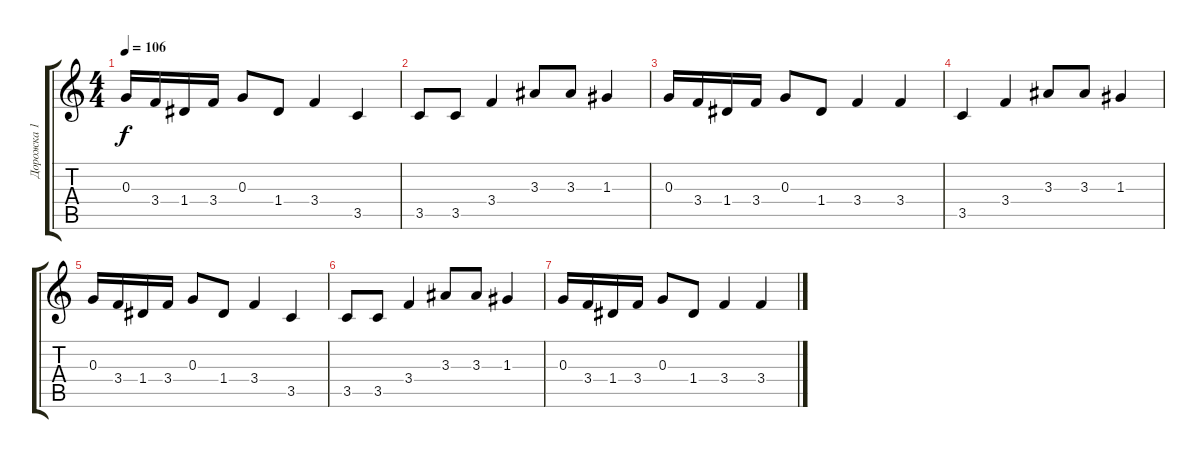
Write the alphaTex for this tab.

\track ("Дорожка 1" "Дорожка 1") {instrument electricguitarjazz}
\staff {score tabs}
\tuning (E4 B3 G3 D3 A2 E2) {hide}
\ts (4 4)
\tempo 106
\clef g2
\ks c
0.3.16{dy f} 3.4.16 1.4.16 3.4.16 0.3.8 1.4.8 3.4.4 3.5.4 |
3.5.8 3.5.8 3.4.4 3.3.8 3.3.8 1.3.4 |
0.3.16 3.4.16 1.4.16 3.4.16 0.3.8 1.4.8 3.4.4 3.4.4 |
3.5.4 3.4.4 3.3.8{volume 10} 3.3.8 1.3.4 |
0.3.16 3.4.16 1.4.16 3.4.16 0.3.8 1.4.8 3.4.4{volume 8} 3.5.4 |
3.5.8 3.5.8 3.4.4 3.3.8{volume 6} 3.3.8 1.3.4 |
0.3.16{volume 3} 3.4.16 1.4.16 3.4.16 0.3.8{volume 2} 1.4.8 3.4.4 3.4.4{volume 0}
